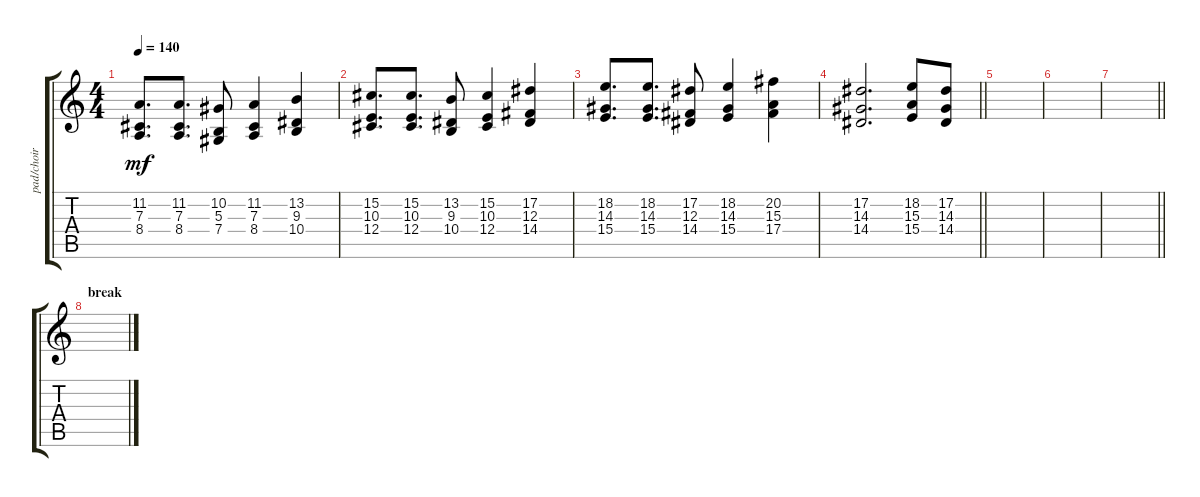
\track ("pad/choir" "pad/choir") {instrument fx7echoes}
\staff {score tabs}
\tuning (Eb4 Bb3 Gb3 Db3 Ab2 Db2) {hide}
\ts (4 4)
\tempo 140
\clef g2
\ks c
(11.2 7.3 8.4).8{d dy mf} (11.2 7.3 8.4).8{d} (10.2 5.3 7.4).8 (11.2 7.3 8.4).4 (13.2 9.3 10.4).4 |
(15.2 10.3 12.4).8{d} (15.2 10.3 12.4).8{d} (13.2 9.3 10.4).8 (15.2 10.3 12.4).4 (17.2 12.3 14.4).4 |
(18.2 14.3 15.4).8{d} (18.2 14.3 15.4).8{d} (17.2 12.3 14.4).8 (18.2 14.3 15.4).4 (20.2 15.3 17.4).4 |
\barLineRight lightlight
(17.2 14.3 14.4).2{d} (18.2 15.3 15.4).8 (17.2 14.3 14.4).8 |
|
|
\barLineRight lightlight
|
\section ("" "break")
